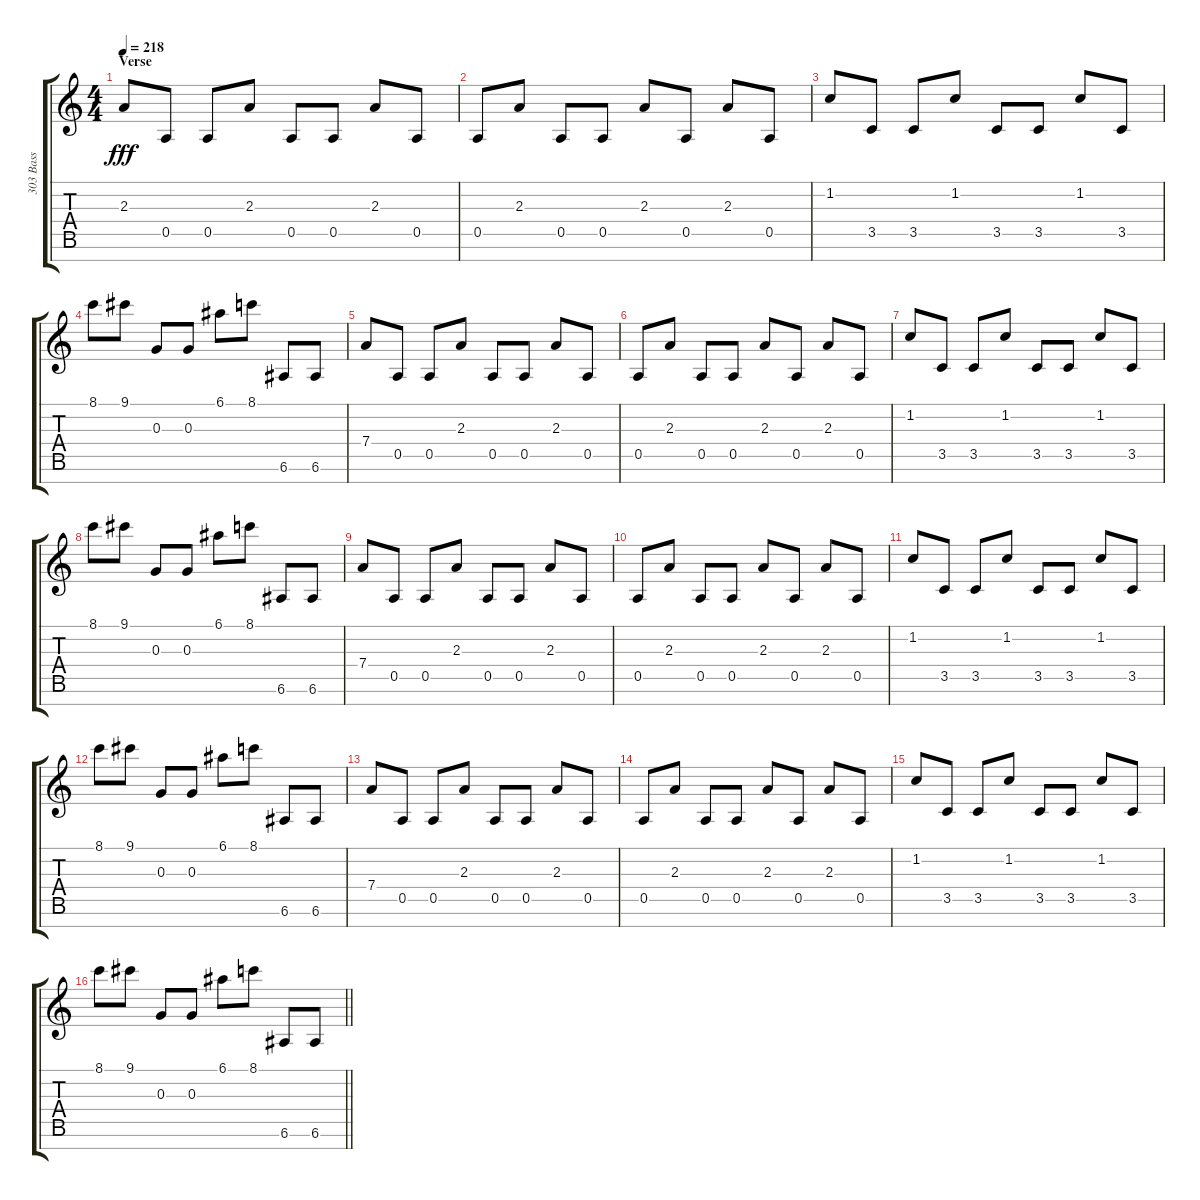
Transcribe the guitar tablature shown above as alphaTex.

\track ("303 Bass" "303 Bass") {instrument synthbass1}
\staff {score tabs}
\tuning (E4 B3 G3 D3 A2 E2 B1) {hide}
\ts (4 4)
\section ("" "Verse")
\tempo 218
\clef g2
\ks c
2.3.8{dy fff} 0.5.8 0.5.8 2.3.8 0.5.8 0.5.8 2.3.8 0.5.8 |
0.5.8 2.3.8 0.5.8 0.5.8 2.3.8 0.5.8 2.3.8 0.5.8 |
1.2.8 3.5.8 3.5.8 1.2.8 3.5.8 3.5.8 1.2.8 3.5.8 |
8.1.8 9.1.8 0.3.8 0.3.8 6.1.8 8.1.8 6.6.8 6.6.8 |
7.4.8 0.5.8 0.5.8 2.3.8 0.5.8 0.5.8 2.3.8 0.5.8 |
0.5.8 2.3.8 0.5.8 0.5.8 2.3.8 0.5.8 2.3.8 0.5.8 |
1.2.8 3.5.8 3.5.8 1.2.8 3.5.8 3.5.8 1.2.8 3.5.8 |
8.1.8 9.1.8 0.3.8 0.3.8 6.1.8 8.1.8 6.6.8 6.6.8 |
7.4.8 0.5.8 0.5.8 2.3.8 0.5.8 0.5.8 2.3.8 0.5.8 |
0.5.8 2.3.8 0.5.8 0.5.8 2.3.8 0.5.8 2.3.8 0.5.8 |
1.2.8 3.5.8 3.5.8 1.2.8 3.5.8 3.5.8 1.2.8 3.5.8 |
8.1.8 9.1.8 0.3.8 0.3.8 6.1.8 8.1.8 6.6.8 6.6.8 |
7.4.8 0.5.8 0.5.8 2.3.8 0.5.8 0.5.8 2.3.8 0.5.8 |
0.5.8 2.3.8 0.5.8 0.5.8 2.3.8 0.5.8 2.3.8 0.5.8 |
1.2.8 3.5.8 3.5.8 1.2.8 3.5.8 3.5.8 1.2.8 3.5.8 |
\barLineRight lightlight
8.1.8 9.1.8 0.3.8 0.3.8 6.1.8 8.1.8 6.6.8 6.6.8
